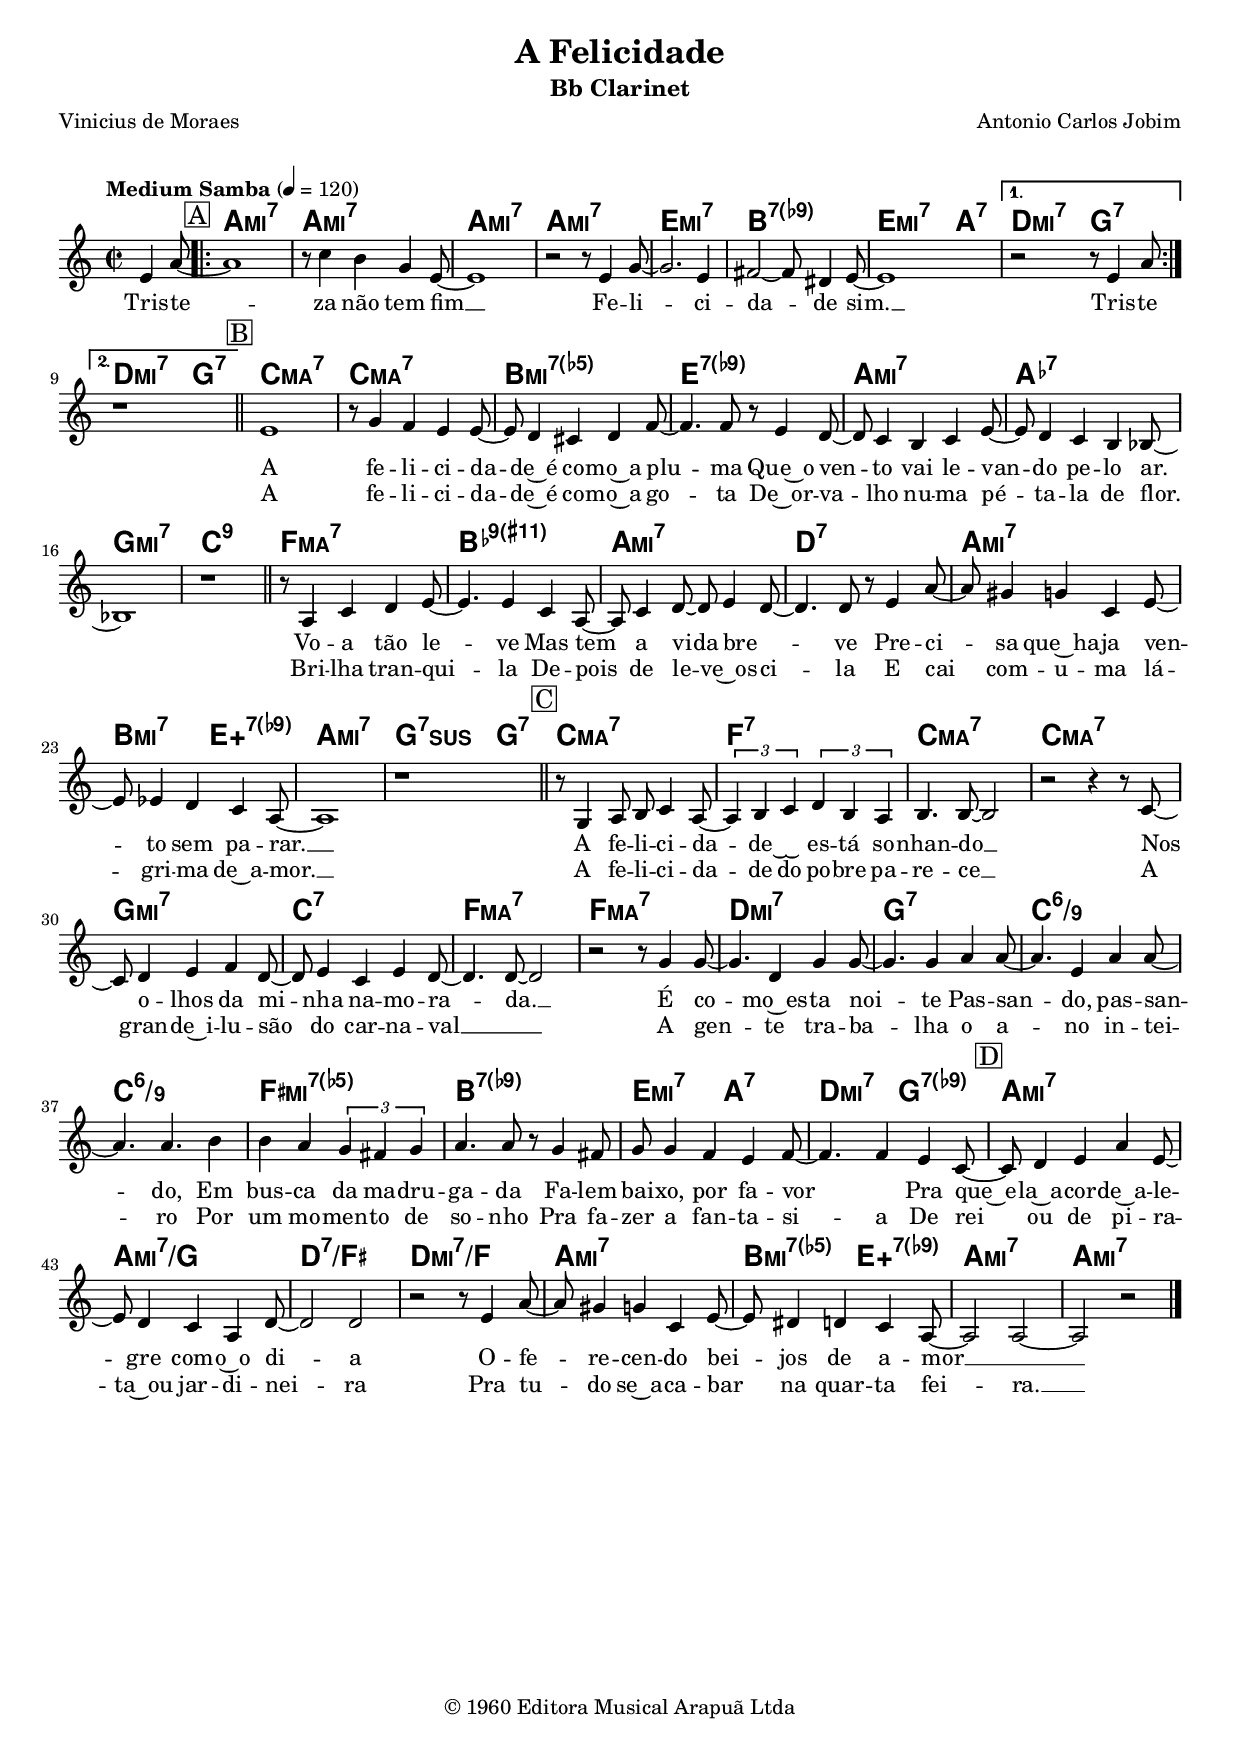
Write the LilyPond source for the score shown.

\version "2.24.0"

\include "english.ly"

instrument = "Bb Clarinet"
whatKey = a

%% -*- Mode: LilyPond -*-

#(set-global-staff-size 18)

\include "lead-sheets.ily"

\header {
  title = "A Felicidade"
  subtitle = \instrument
  poet = "Vinicius de Moraes"
  composer = "Antonio Carlos Jobim"
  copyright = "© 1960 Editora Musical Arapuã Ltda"
}

refrainLyricsOne = \lyricmode {
Tris -- te -- za não tem fim __
Fe -- li -- ci -- da -- de sim. __
Tris -- te

A fe -- li -- ci -- da -- de~_é co -- mo~_a plu -- ma
Que~_o ven -- to vai le -- van -- do pe -- lo ar.
Vo -- a tão le -- ve
Mas tem a vida bre _ -- ve
Pre -- ci -- sa que~_ha -- ja ven -- to sem pa -- rar. __
A fe -- li -- ci -- da -- de ~_~_ es -- tá so -- nhan -- do __
Nos o -- lhos da mi -- nha na -- mo -- ra -- da. __
É co -- mo~_es -- ta noi -- te
Pas -- san -- do, pas -- san -- do,
Em bus -- ca da ma -- dru -- ga -- da
Fa -- lem bai -- xo, por fa -- vor _
Pra que~_e -- la~_a -- cor -- de~_a -- le -- gre com -- o~_o di -- a
O -- fe -- re -- cen -- do bei -- jos de a -- mor __
}

refrainLyricsTwo = \lyricmode {
\skip 1 \skip 2.
A fe -- li -- ci -- da -- de~_é co -- mo~_a go -- ta
De~_or -- va -- lho nu -- ma pé -- ta -- la de flor.
Bri -- lha tran -- qui -- la
De -- pois de le -- ve~_os -- ci -- la
E cai com -- u -- ma lá -- gri -- ma de~_a -- mor. __
A fe -- li -- ci -- da -- de do po -- bre pa -- re -- ce __
A gran -- de~_i -- lu -- são do car -- na -- val __ _
A gen -- te tra -- ba -- lha o a -- no in -- tei -- ro
Por um mo -- men -- to de so -- nho
Pra fa -- zer a fan -- ta -- si -- a
De rei ou de pi -- ra -- ta~_ou jar -- di -- nei -- ra
Pra tu -- do se~_a -- ca -- bar na quar -- ta fei -- ra. __
}

refrainChords = \chordmode {
  s4.
  
  a1:m7 a1:m7 a1:m7 a1:m7
  e1:m7 b1:7.9- e2:m7 a2:7 d2:m7 g2:7

  d2:m7 g2:7
  
  c1:maj7 c1:maj7 b1:m7.5- e1:7.9-
  a1:m7 af1:7 g1:m7 c1:9
  f1:maj7 bf1:9.11+ a1:m7 d1:7
  a1:m7 b2:m7 e2:7.5+.9- a1:m7 g2:sus7 g2:7

  c1:maj7 f1:7 c1:maj7 c1:maj7
  g1:m7 c1:7 f1:maj7 f1:maj7
  d1:m7 g1:7 c1:6.9 c1:6.9
  fs1:m7.5- b1:7.9- e2:m7 a2:7 d2:m7 g2:7.9-

  a1:m7 a1:m7/g d1:7/fs d1:m7/f
  a1:m7 b2:m7.5- e2:7.5+.9- a1:m7 a1:m7
}

refrainKey = a

refrainMelody = \relative c' {
  \time 2/2
  \key \refrainKey \minor
  \clef \whatClef
  \tempo "Medium Samba" 4 = 120

  \partial 4.
  
  e4 a8~ |

  \mark \markup{ \box "A" }
  
  \bar ".|:"
  \repeat volta 2 {
    a1 | r8 c4 b4 g4 e8~ | e1 | r2 r8 e4 g8~ |
    g2. e4 | fs2~ fs8 ds4 e8~ | e1 |
  }
  \alternative {
    { r2 r8 e4 a8 | }
    { r1 |  }
  }
  
  \bar "||"
  \mark \markup{ \box "B" }
  
  e1 | r8 g4 f4 e4 e8~ | e8 d4 cs4 d4 f8~ | f4. f8 r8 e4 d8~ |
  d8 c4 b4 c4 e8~ | e8 d4 c4 b4 bf8~ | bf1 | r1 |

  \bar "||"
  r8 a4 c4 d4 e8~ | e4. e4 c4 a8~ | a8 c4 d8~ d8 e4 d8~ | d4. d8 r8 e4 a8~ |
  a8 gs4 g4 c,4 e8~ | e8 ef4 d4 c4 a8~ | a1 | r1 |
  
  \bar "||"
  \mark \markup{ \box "C" }
  
  r8 g4 a8 b8 c4 a8~ | \tuplet 3/2 { a4 b4 c4 } \tuplet 3/2 { d4 b4 a4 } | b4. b8~ b2 | r2 r4 r8 c8~ |
  c8 d4 e4 f4 d8~ | d8 e4 c4 e4 d8~ | d4. d8~ d2 | r2 r8 g4 g8~ |
  g4. d4 g4 g8~ | g4. g4 a4 a8~ | a4. e4 a4 a8~ | a4. a4. b4 |
  b4 a4 \tuplet 3/2 { g4 fs4 g4 } | a4. a8 r8 g4 fs8 | g8 g4 f4 e4 f8~ | f4. f4 e4 c8~ |
  
  \mark \markup{ \box "D" }

  c8 d4 e4 a4 e8~ | e8 d4 c4 a4 d8~ | d2 d2 | r2 r8 e4 a8~ |
  a8 gs4 g4 c,4 e8~ | e8 ds4 d4 c4 a8~ | a2 a2~ | a2 r2 |
  \bar "|."
}

\include "paper.ily"

\markup {
  \vspace #1
}

%% -*- Mode: LilyPond -*-

\score {
  <<
    { \context ChordNames 
      {
      \override ChordName.font-size = #+3
      \override ChordName.font-series = #'bold
      \set chordChanges = ##f
     \transpose \refrainKey \whatKey {
	\refrainChords
	}
      }
      }
    \new Staff {
      \context Voice = "voiceMelody" { 
	\transpose \refrainKey \whatKey {
	  \refrainMelody
	  }
	}
    }
    \new Lyrics = "lyrics" {
      \lyricsto "voiceMelody" 
      {
	<<
	\refrainLyricsOne
	\new Lyrics {
	  \set associatedVoice = "voiceMelody"
	  \refrainLyricsTwo }
	>>
	}
    }
  >>
  \layout { ragged-bottom = ##t ragged-right = ##f }
}


$(if #(not (string-contains instrument "Standard"))
     #{ \pageBreak #} )

performanceNotes =
\markup {
  \column {
    \line { \huge { Intro: drums four bars, band four bar vamp on im7 } }
    \line { \huge { First chorus: vocal } }
    \line { \huge { Second chorus: accordion solo A (x2) guitar solo B vocal C } }
    \line { \huge { Ending: repeat last four (x2), tag with first four bars of A. } }
  }
}

\include "notes.ily"

